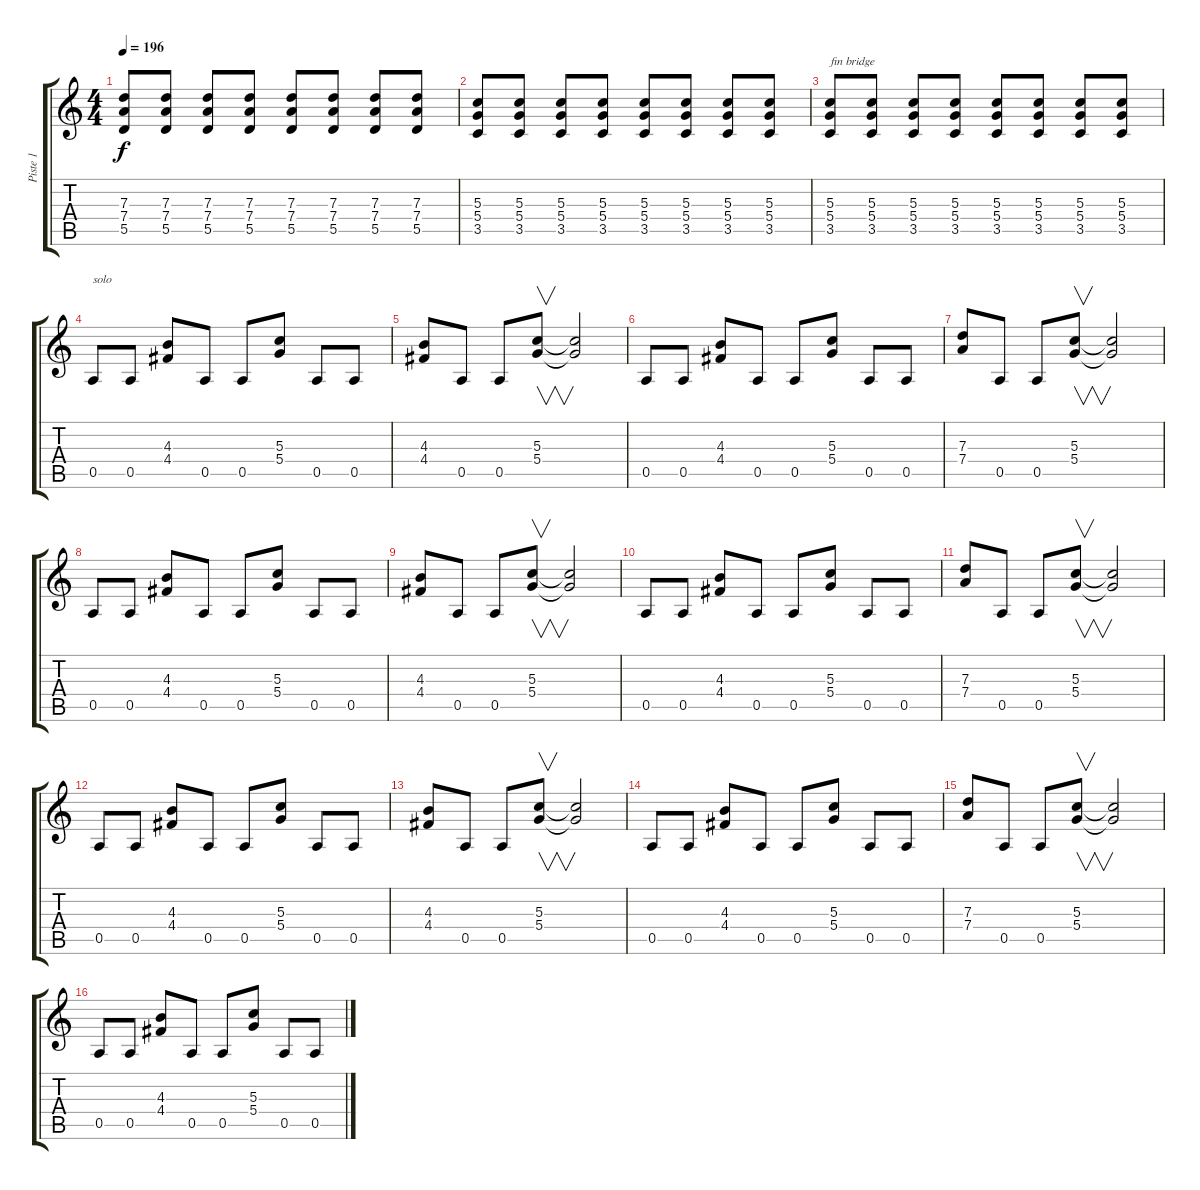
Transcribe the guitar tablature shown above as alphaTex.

\track ("Piste 1" "Piste 1") {instrument distortionguitar}
\staff {score tabs}
\tuning (E4 B3 G3 D3 A2 E2) {hide}
\ts (4 4)
\tempo 196
\clef g2
\ks c
(7.3 7.4 5.5).8{dy f} (7.3 7.4 5.5).8 (7.3 7.4 5.5).8 (7.3 7.4 5.5).8 (7.3 7.4 5.5).8 (7.3 7.4 5.5).8 (7.3 7.4 5.5).8 (7.3 7.4 5.5).8 |
(5.3 5.4 3.5).8 (5.3 5.4 3.5).8 (5.3 5.4 3.5).8 (5.3 5.4 3.5).8 (5.3 5.4 3.5).8 (5.3 5.4 3.5).8 (5.3 5.4 3.5).8 (5.3 5.4 3.5).8 |
(5.3 5.4 3.5).8{txt "fin bridge"} (5.3 5.4 3.5).8 (5.3 5.4 3.5).8 (5.3 5.4 3.5).8 (5.3 5.4 3.5).8 (5.3 5.4 3.5).8 (5.3 5.4 3.5).8 (5.3 5.4 3.5).8 |
0.5.8{txt "solo"} 0.5.8 (4.3 4.4).8 0.5.8 0.5.8 (5.3 5.4).8 0.5.8 0.5.8 |
(4.3 4.4).8 0.5.8 0.5.8 (5.3 5.4).8{v} (5.3{t} 5.4{t}).2 |
0.5.8 0.5.8 (4.3 4.4).8 0.5.8 0.5.8 (5.3 5.4).8 0.5.8 0.5.8 |
(7.3 7.4).8 0.5.8 0.5.8 (5.3 5.4).8{v} (5.3{t} 5.4{t}).2 |
0.5.8 0.5.8 (4.3 4.4).8 0.5.8 0.5.8 (5.3 5.4).8 0.5.8 0.5.8 |
(4.3 4.4).8 0.5.8 0.5.8 (5.3 5.4).8{v} (5.3{t} 5.4{t}).2 |
0.5.8 0.5.8 (4.3 4.4).8 0.5.8 0.5.8 (5.3 5.4).8 0.5.8 0.5.8 |
(7.3 7.4).8 0.5.8 0.5.8 (5.3 5.4).8{v} (5.3{t} 5.4{t}).2 |
0.5.8 0.5.8 (4.3 4.4).8 0.5.8 0.5.8 (5.3 5.4).8 0.5.8 0.5.8 |
(4.3 4.4).8 0.5.8 0.5.8 (5.3 5.4).8{v} (5.3{t} 5.4{t}).2 |
0.5.8 0.5.8 (4.3 4.4).8 0.5.8 0.5.8 (5.3 5.4).8 0.5.8 0.5.8 |
(7.3 7.4).8 0.5.8 0.5.8 (5.3 5.4).8{v} (5.3{t} 5.4{t}).2 |
0.5.8 0.5.8 (4.3 4.4).8 0.5.8 0.5.8 (5.3 5.4).8 0.5.8 0.5.8
